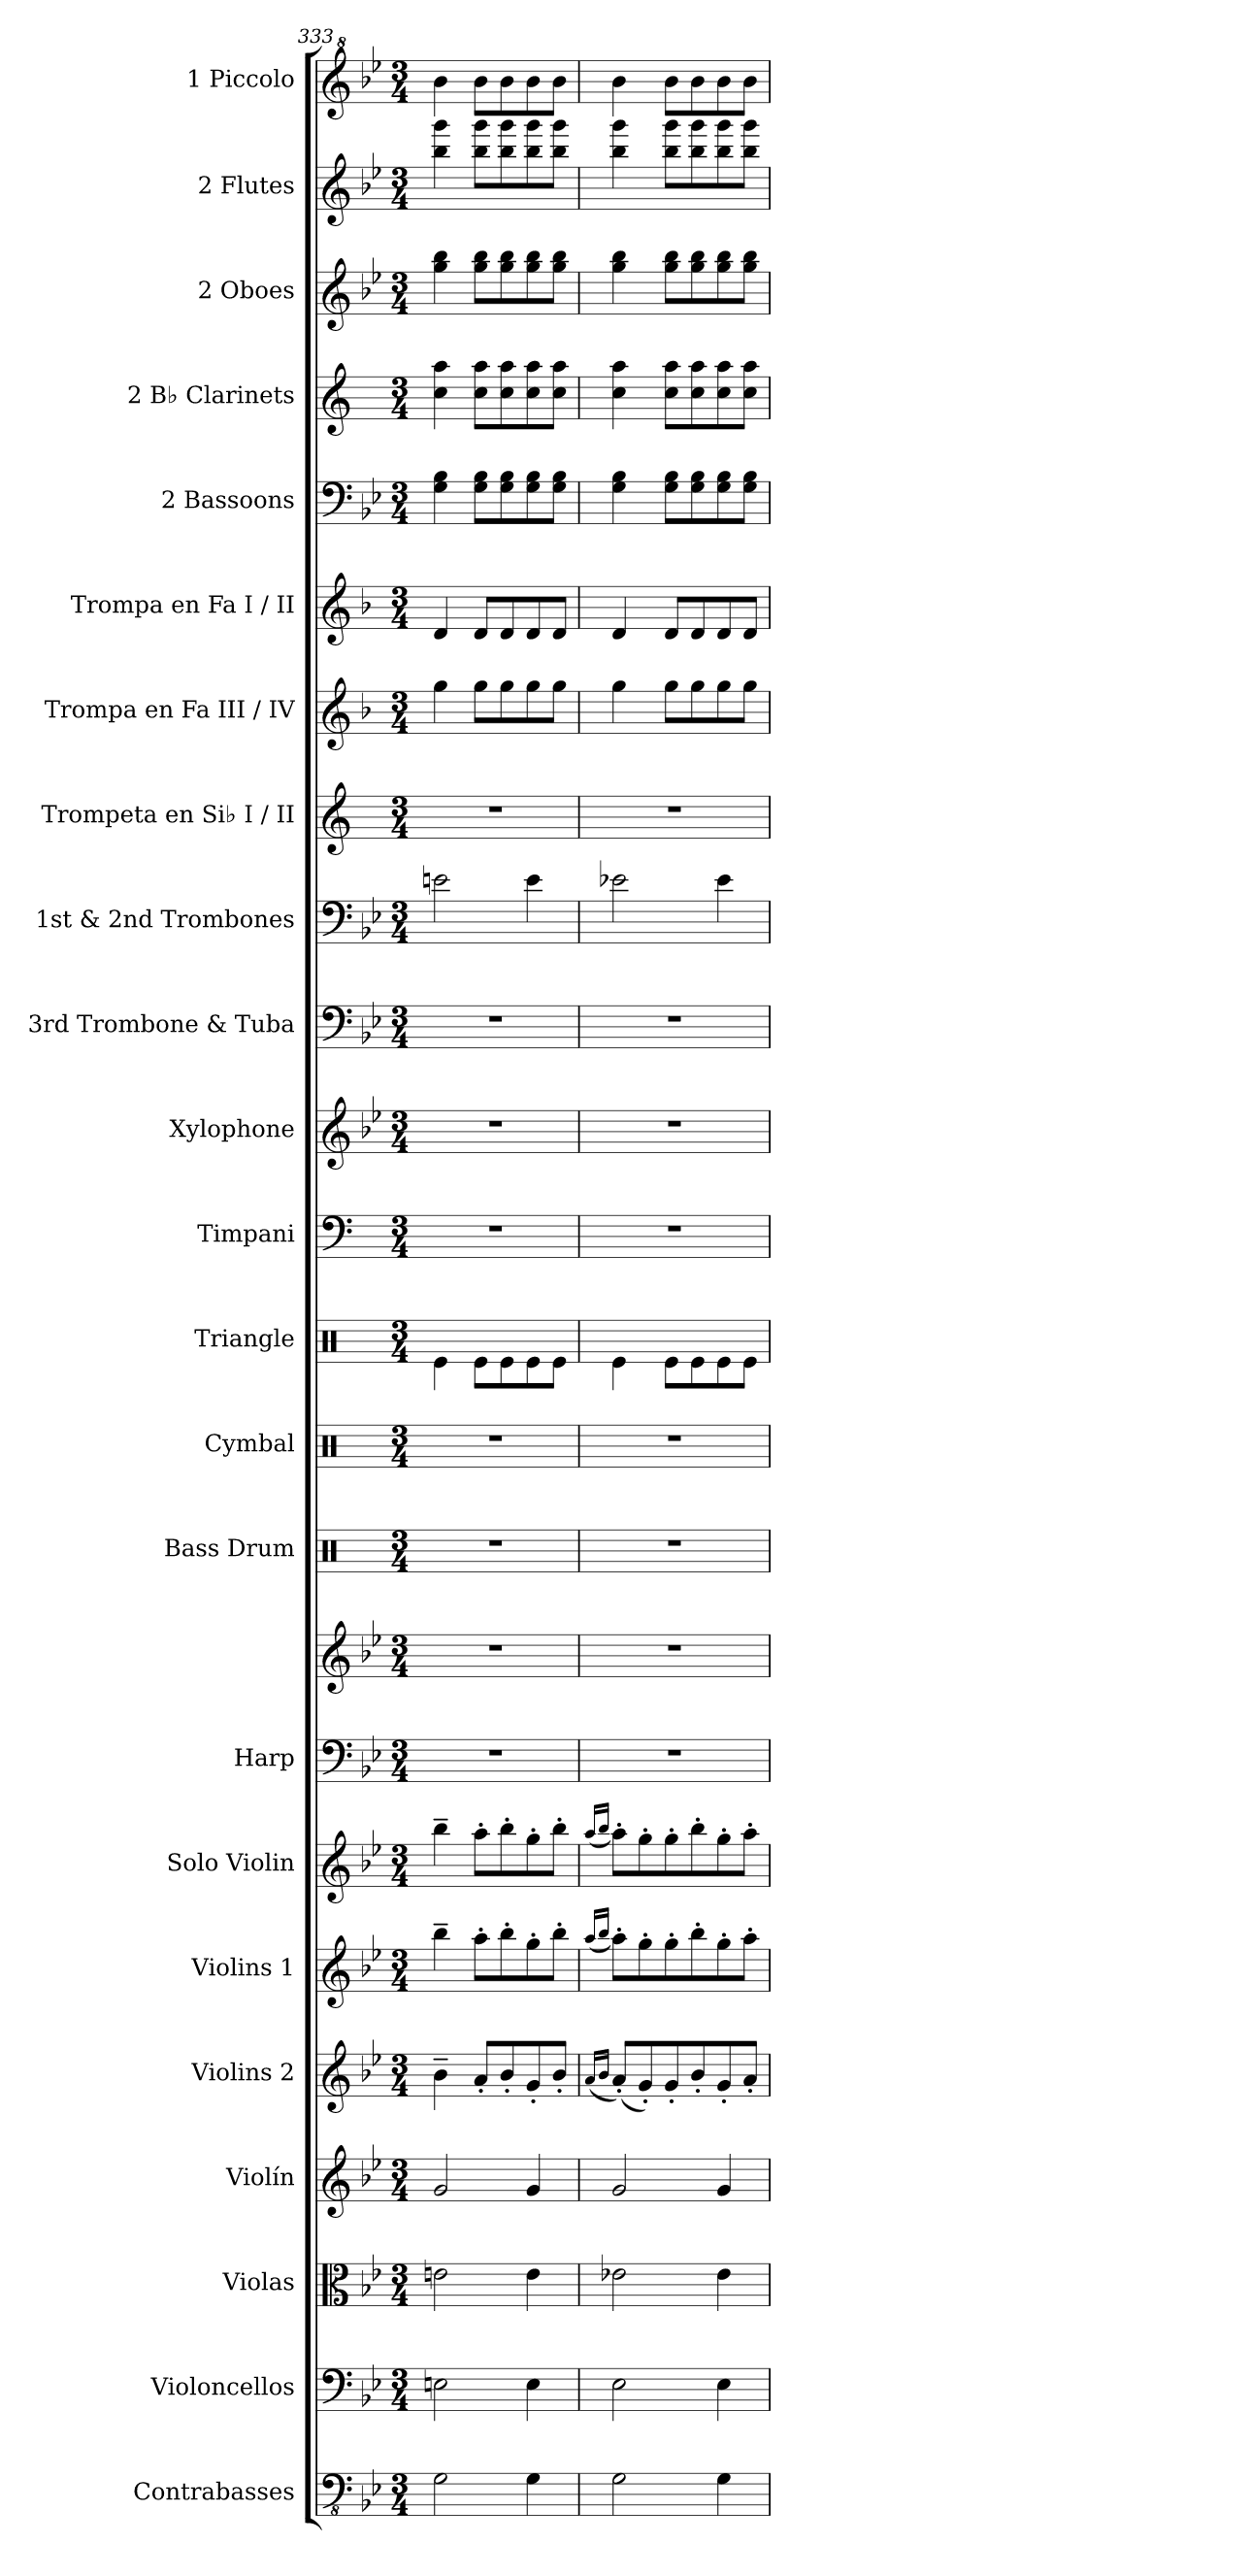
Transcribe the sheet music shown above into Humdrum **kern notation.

**kern	**kern	**kern	**kern	**kern	**kern	**kern	**kern	**kern	**kern	**kern	**kern	**kern	**kern	**kern	**kern	**kern	**kern	**kern	**kern	**kern	**kern	**kern	**kern
*part23	*part22	*part21	*part20	*part19	*part18	*part17	*part16	*part16	*part15	*part14	*part13	*part12	*part11	*part10	*part9	*part8	*part7	*part6	*part5	*part4	*part3	*part2	*part1
*staff24	*staff23	*staff22	*staff21	*staff20	*staff19	*staff18	*staff17	*staff16	*staff15	*staff14	*staff13	*staff12	*staff11	*staff10	*staff9	*staff8	*staff7	*staff6	*staff5	*staff4	*staff3	*staff2	*staff1
*I"Contrabasses	*I"Violoncellos	*I"Violas	*I"Violín	*I"Violins 2	*I"Violins 1	*I"Solo Violin	*I"Harp	*	*I"Bass Drum	*I"Cymbal	*I"Triangle	*I"Timpani	*I"Xylophone	*I"3rd Trombone     &amp; Tuba	*I"1st &amp; 2nd Trombones	*I"Trompeta en Si♭  I / II	*I"Trompa en Fa   III / IV	*I"Trompa en Fa I / II	*I"2 Bassoons	*I"2 B♭ Clarinets	*I"2 Oboes	*I"2 Flutes	*I"1 Piccolo
*I'Cbs.	*I'Vlcs.	*I'Vlas.	*I'Vln.	*I'Vlns. 2	*I'Vlns. 1	*I'S. Vln.	*I'Hrp.	*	*I'B. Dr.	*I'Cym.	*I'Trgl.	*I'Timp.	*I'Xyl.	*I'3rd Trb. &amp; Tba.	*I'1st &amp; 2nd    Trbs.	*I'Tpt. Si♭  I / II	*I'Trmp. Fa   III / IV	*I'Trmp. Fa I / II	*I'2 Bsns.	*I'2 B♭ Cls.	*I'2 Obs.	*I'2 Fls.	*I'1 Picc.
*clefFv4	*clefF4	*clefC3	*clefG2	*clefG2	*clefG2	*clefG2	*clefF4	*clefG2	*clefX	*clefX	*clefX	*clefF4	*clefG2	*clefF4	*clefF4	*clefG2	*clefG2	*clefG2	*clefF4	*clefG2	*clefG2	*clefG2	*clefG^2
*	*	*	*	*	*	*	*	*	*	*	*	*	*ITrd-7c-12	*	*	*ITrd1c2	*ITrd4c7	*ITrd4c7	*	*ITrd1c2	*	*	*ITrd-7c-12
*k[b-e-]	*k[b-e-]	*k[b-e-]	*k[b-e-]	*k[b-e-]	*k[b-e-]	*k[b-e-]	*k[b-e-]	*k[b-e-]	*k[]	*k[]	*k[]	*k[]	*k[b-e-]	*k[b-e-]	*k[b-e-]	*k[b-e-]	*k[b-e-]	*k[b-e-]	*k[b-e-]	*k[b-e-]	*k[b-e-]	*k[b-e-]	*k[b-e-]
*M3/4	*M3/4	*M3/4	*M3/4	*M3/4	*M3/4	*M3/4	*M3/4	*M3/4	*M3/4	*M3/4	*M3/4	*M3/4	*M3/4	*M3/4	*M3/4	*M3/4	*M3/4	*M3/4	*M3/4	*M3/4	*M3/4	*M3/4	*M3/4
=333	=333	=333	=333	=333	=333	=333	=333	=333	=333	=333	=333	=333	=333	=333	=333	=333	=333	=333	=333	=333	=333	=333	=333
2GG\	2En\	2en\	2g/	4b-~\	4bb-~\	4bb-~\	2.r	2.r	2.r	2.r	4Re\	2.r	2.r	2.r	2en\	2.r	4cc\	4G/	4G\ 4B-\	4b-\ 4gg\	4gg\ 4bb-\	4bb-\ 4ggg\	4bbb-\
.	.	.	.	8a'/L	8aa'\L	8aa'\L	.	.	.	.	8Re\L	.	.	.	.	.	8cc\L	8G/L	8G\ 8B-\L	8b-\ 8gg\L	8gg\ 8bb-\L	8bb-\ 8ggg\L	8bbb-\L
.	.	.	.	8b-'/	8bb-'\	8bb-'\	.	.	.	.	8Re\	.	.	.	.	.	8cc\	8G/	8G\ 8B-\	8b-\ 8gg\	8gg\ 8bb-\	8bb-\ 8ggg\	8bbb-\
4GG\	4E\	4e\	4g/	8g'/	8gg'\	8gg'\	.	.	.	.	8Re\	.	.	.	4e\	.	8cc\	8G/	8G\ 8B-\	8b-\ 8gg\	8gg\ 8bb-\	8bb-\ 8ggg\	8bbb-\
.	.	.	.	8b-'/J	8bb-'\J	8bb-'\J	.	.	.	.	8Re\J	.	.	.	.	.	8cc\J	8G/J	8G\ 8B-\J	8b-\ 8gg\J	8gg\ 8bb-\J	8bb-\ 8ggg\J	8bbb-\J
=334	=334	=334	=334	=334	=334	=334	=334	=334	=334	=334	=334	=334	=334	=334	=334	=334	=334	=334	=334	=334	=334	=334	=334
.	.	.	.	(<16qa/LL	(<16qaa/LL	(<16qaa/LL	.	.	.	.	.	.	.	.	.	.	.	.	.	.	.	.	.
.	.	.	.	16qb-/JJ	16qbb-/JJ	16qbb-/JJ	.	.	.	.	.	.	.	.	.	.	.	.	.	.	.	.	.
2GG\	2E-\	2e-X\	2g/	(<8a'/L)	8aa'\L)	8aa'\L)	2.r	2.r	2.r	2.r	4Re\	2.r	2.r	2.r	2e-X\	2.r	4cc\	4G/	4G\ 4B-\	4b-\ 4gg\	4gg\ 4bb-\	4bb-\ 4ggg\	4bbb-\
.	.	.	.	8g'/)	8gg'\	8gg'\	.	.	.	.	.	.	.	.	.	.	.	.	.	.	.	.	.
.	.	.	.	8g'/	8gg'\	8gg'\	.	.	.	.	8Re\L	.	.	.	.	.	8cc\L	8G/L	8G\ 8B-\L	8b-\ 8gg\L	8gg\ 8bb-\L	8bb-\ 8ggg\L	8bbb-\L
.	.	.	.	8b-'/	8bb-'\	8bb-'\	.	.	.	.	8Re\	.	.	.	.	.	8cc\	8G/	8G\ 8B-\	8b-\ 8gg\	8gg\ 8bb-\	8bb-\ 8ggg\	8bbb-\
4GG\	4E-\	4e-\	4g/	8g'/	8gg'\	8gg'\	.	.	.	.	8Re\	.	.	.	4e-\	.	8cc\	8G/	8G\ 8B-\	8b-\ 8gg\	8gg\ 8bb-\	8bb-\ 8ggg\	8bbb-\
.	.	.	.	8a'/J	8aa'\J	8aa'\J	.	.	.	.	8Re\J	.	.	.	.	.	8cc\J	8G/J	8G\ 8B-\J	8b-\ 8gg\J	8gg\ 8bb-\J	8bb-\ 8ggg\J	8bbb-\J
=	=	=	=	=	=	=	=	=	=	=	=	=	=	=	=	=	=	=	=	=	=	=	=
*-	*-	*-	*-	*-	*-	*-	*-	*-	*-	*-	*-	*-	*-	*-	*-	*-	*-	*-	*-	*-	*-	*-	*-
